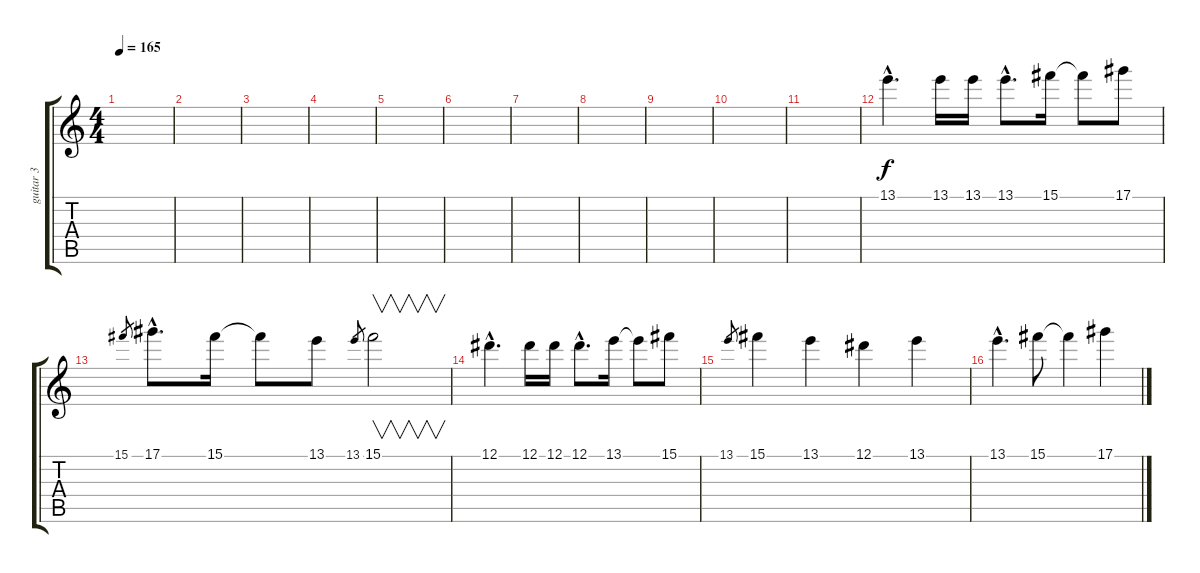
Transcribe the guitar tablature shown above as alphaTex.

\track ("guitar 3" "guitar 3") {instrument overdrivenguitar}
\staff {score tabs}
\tuning (Eb4 Bb3 Gb3 Db3 Ab2 Eb2) {hide}
\ts (4 4)
\tempo 165
\clef g2
\ks c
|
|
|
|
|
|
|
|
|
|
|
13.1{hac}.4{d} 13.1.16 13.1.16 13.1{hac}.8{d} 15.1.16 15.1{t}.8 17.1.8 |
15.1.8{gr} 17.1{hac}.8{d} 15.1.16 15.1{t}.8 13.1.8 13.1.8{gr} 15.1.2{v} |
12.1{hac}.4{d} 12.1.16 12.1.16 12.1{hac}.8{d} 13.1.16 13.1{t}.8 15.1.8 |
13.1.8{gr} 15.1.4 13.1.4 12.1.4 13.1.4 |
13.1{hac}.4{d} 15.1.8 15.1{t}.4 17.1.4
